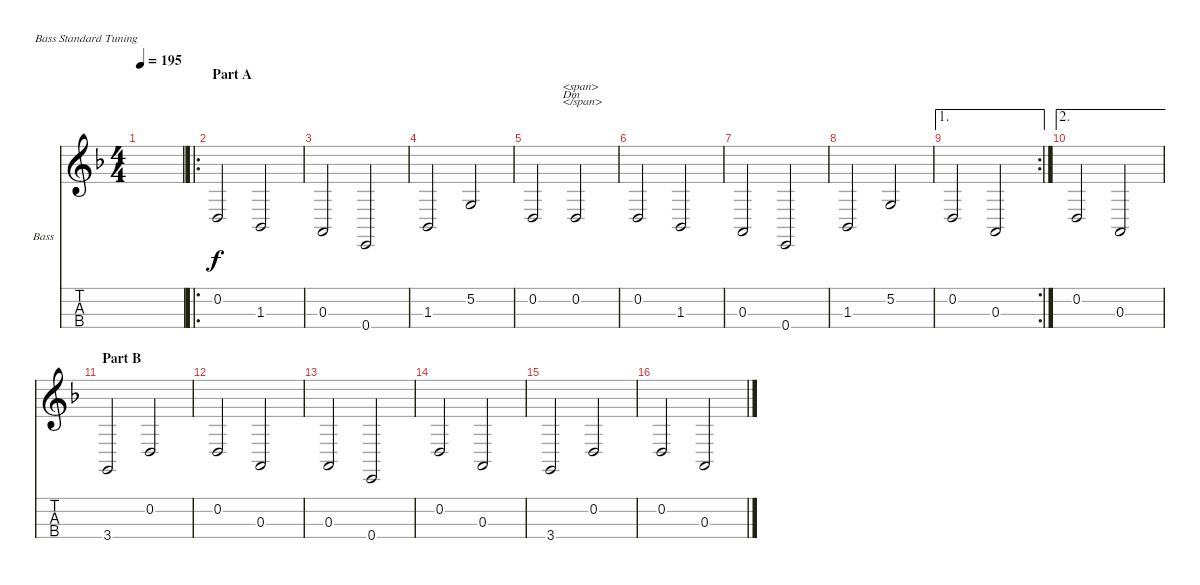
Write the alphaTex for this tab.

\bracketExtendMode nobrackets
\firstSystemTrackNameOrientation horizontal
\otherSystemsTrackNameOrientation horizontal
\track ("Bass" "Bass") {instrument acousticguitarnylon}
\staff {score tabs}
\tuning (G2 D2 A1 E1)
\ts (4 4)
\tempo 195
\clef g2
\ks dminor
|
\ro
\section ("" "Part A")
0.2.2 1.3.2 |
0.3.2 0.4.2 |
1.3.2 5.2.2 |
0.2.2{txt "\n          <span>\n          Dm\n          </span>\n        "} 0.2.2 |
0.2.2 1.3.2 |
0.3.2 0.4.2 |
1.3.2 5.2.2 |
\ae 1
\rc 2
0.2.2 0.3.2 |
\ae 2
0.2.2 0.3.2 |
\section ("" "Part B")
3.4.2 0.2.2 |
0.2.2 0.3.2 |
0.3.2 0.4.2 |
0.2.2 0.3.2 |
3.4.2 0.2.2 |
0.2.2 0.3.2
